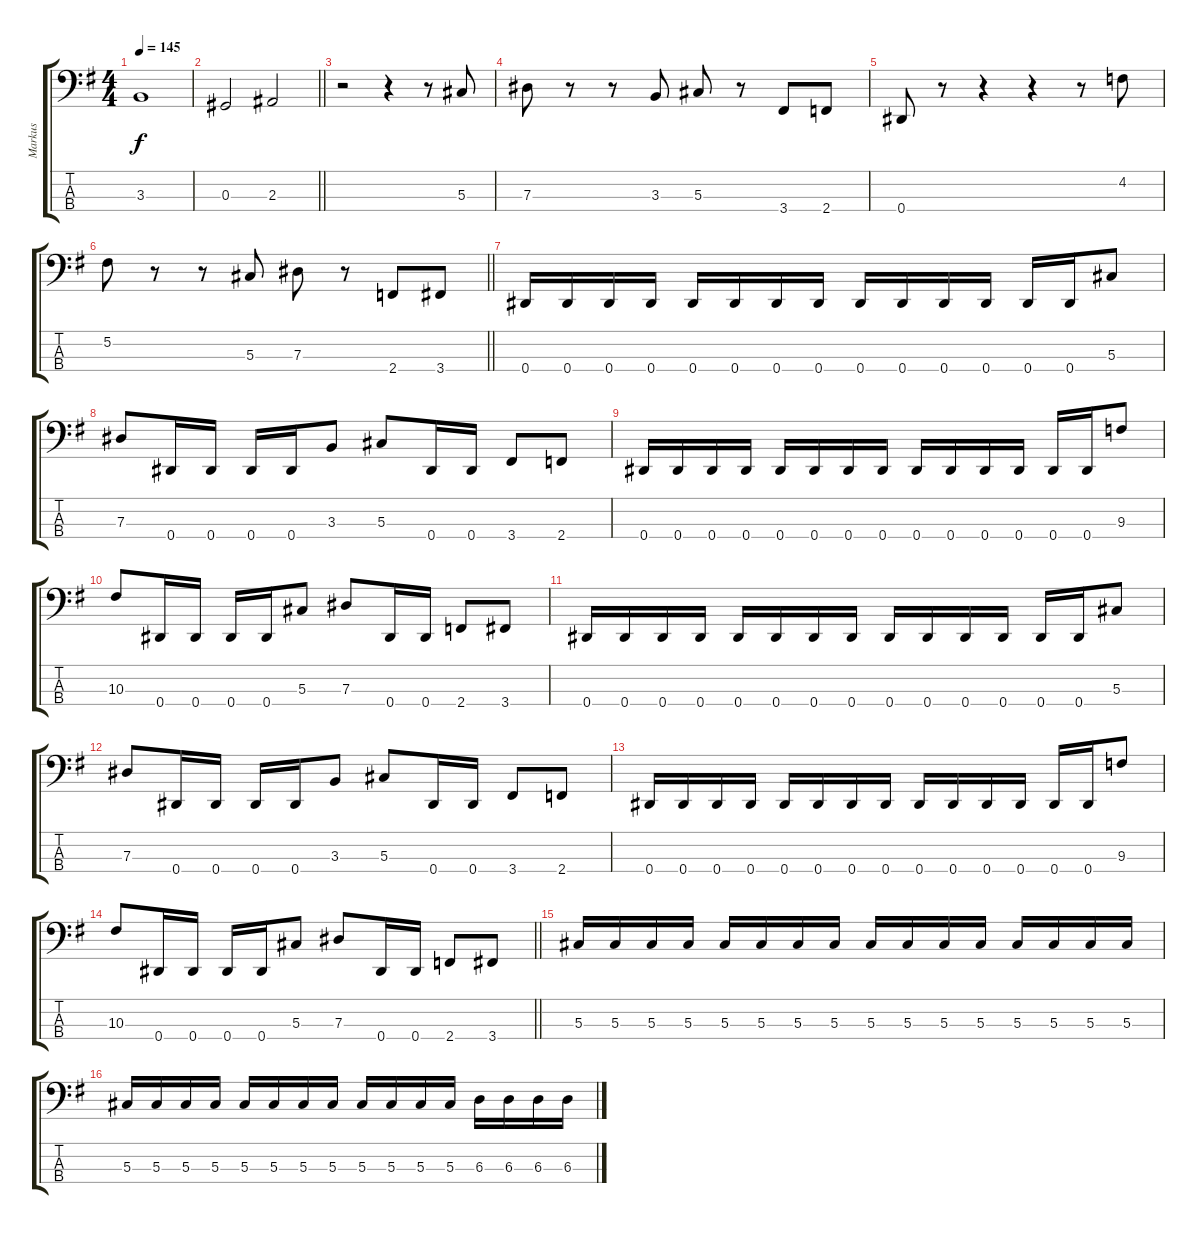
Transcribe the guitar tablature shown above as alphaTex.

\track ("Markus" "Markus") {instrument electricbasspick}
\staff {score tabs}
\tuning (Gb2 Db2 Ab1 Eb1) {hide}
\ts (4 4)
\tempo 145
\clef f4
\ks eminor
3.3.1{dy f} |
\barLineRight lightlight
0.3.2 2.3.2 |
r.2 r.4 r.8 5.3.8 |
7.3.8 r.8 r.8 3.3.8 5.3.8 r.8 3.4.8 2.4.8 |
0.4.8 r.8 r.4 r.4 r.8 4.2.8 |
\barLineRight lightlight
5.2.8 r.8 r.8 5.3.8 7.3.8 r.8 2.4.8 3.4.8 |
0.4.16 0.4.16 0.4.16 0.4.16 0.4.16 0.4.16 0.4.16 0.4.16 0.4.16 0.4.16 0.4.16 0.4.16 0.4.16 0.4.16 5.3.8 |
7.3.8 0.4.16 0.4.16 0.4.16 0.4.16 3.3.8 5.3.8 0.4.16 0.4.16 3.4.8 2.4.8 |
0.4.16 0.4.16 0.4.16 0.4.16 0.4.16 0.4.16 0.4.16 0.4.16 0.4.16 0.4.16 0.4.16 0.4.16 0.4.16 0.4.16 9.3.8 |
10.3.8 0.4.16 0.4.16 0.4.16 0.4.16 5.3.8 7.3.8 0.4.16 0.4.16 2.4.8 3.4.8 |
0.4.16 0.4.16 0.4.16 0.4.16 0.4.16 0.4.16 0.4.16 0.4.16 0.4.16 0.4.16 0.4.16 0.4.16 0.4.16 0.4.16 5.3.8 |
7.3.8 0.4.16 0.4.16 0.4.16 0.4.16 3.3.8 5.3.8 0.4.16 0.4.16 3.4.8 2.4.8 |
0.4.16 0.4.16 0.4.16 0.4.16 0.4.16 0.4.16 0.4.16 0.4.16 0.4.16 0.4.16 0.4.16 0.4.16 0.4.16 0.4.16 9.3.8 |
\barLineRight lightlight
10.3.8 0.4.16 0.4.16 0.4.16 0.4.16 5.3.8 7.3.8 0.4.16 0.4.16 2.4.8 3.4.8 |
5.3.16 5.3.16 5.3.16 5.3.16 5.3.16 5.3.16 5.3.16 5.3.16 5.3.16 5.3.16 5.3.16 5.3.16 5.3.16 5.3.16 5.3.16 5.3.16 |
5.3.16 5.3.16 5.3.16 5.3.16 5.3.16 5.3.16 5.3.16 5.3.16 5.3.16 5.3.16 5.3.16 5.3.16 6.3.16 6.3.16 6.3.16 6.3.16
